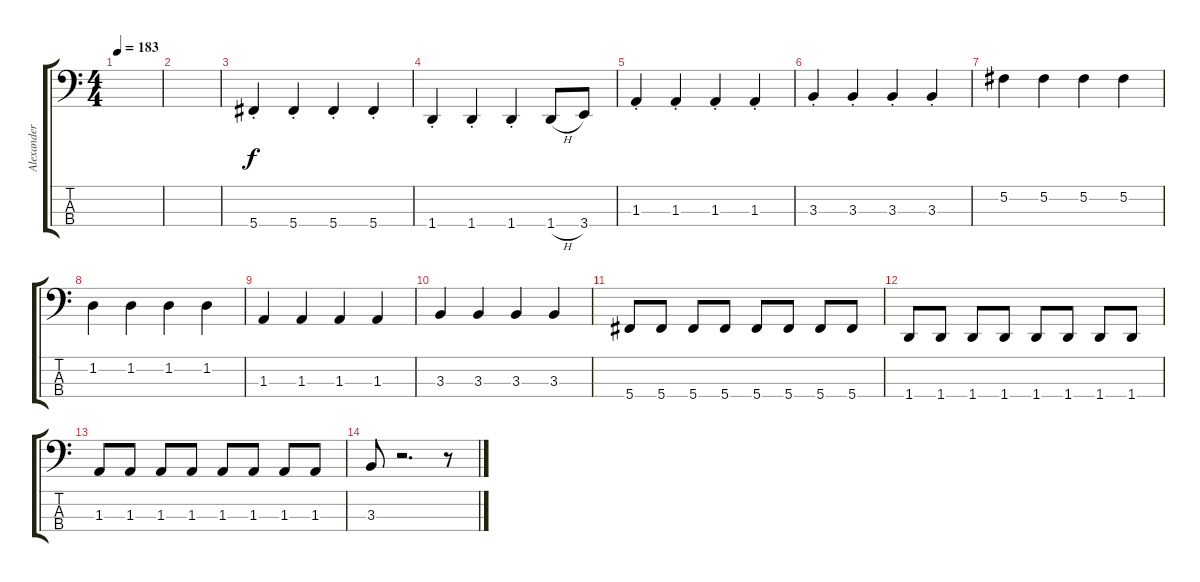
\track ("Alexander Rogue" "Alexander ") {instrument electricbasspick}
\staff {score tabs}
\tuning (Gb2 Db2 Ab1 Db1) {hide}
\ts (4 4)
\tempo 183
\clef f4
\ks c
|
|
5.4{st}.4 5.4{st}.4 5.4{st}.4 5.4{st}.4 |
1.4{st}.4 1.4{st}.4 1.4{st}.4 1.4{h}.8 3.4.8 |
1.3{st}.4 1.3{st}.4 1.3{st}.4 1.3{st}.4 |
3.3{st}.4 3.3{st}.4 3.3{st}.4 3.3{st}.4 |
5.2.4 5.2.4 5.2.4 5.2.4 |
1.2.4 1.2.4 1.2.4 1.2.4 |
1.3.4 1.3.4 1.3.4 1.3.4 |
3.3.4 3.3.4 3.3.4 3.3.4 |
5.4.8 5.4.8 5.4.8 5.4.8 5.4.8 5.4.8 5.4.8 5.4.8 |
1.4.8 1.4.8 1.4.8 1.4.8 1.4.8 1.4.8 1.4.8 1.4.8 |
1.3.8 1.3.8 1.3.8 1.3.8 1.3.8 1.3.8 1.3.8 1.3.8 |
3.3.8 r.2{d} r.8
